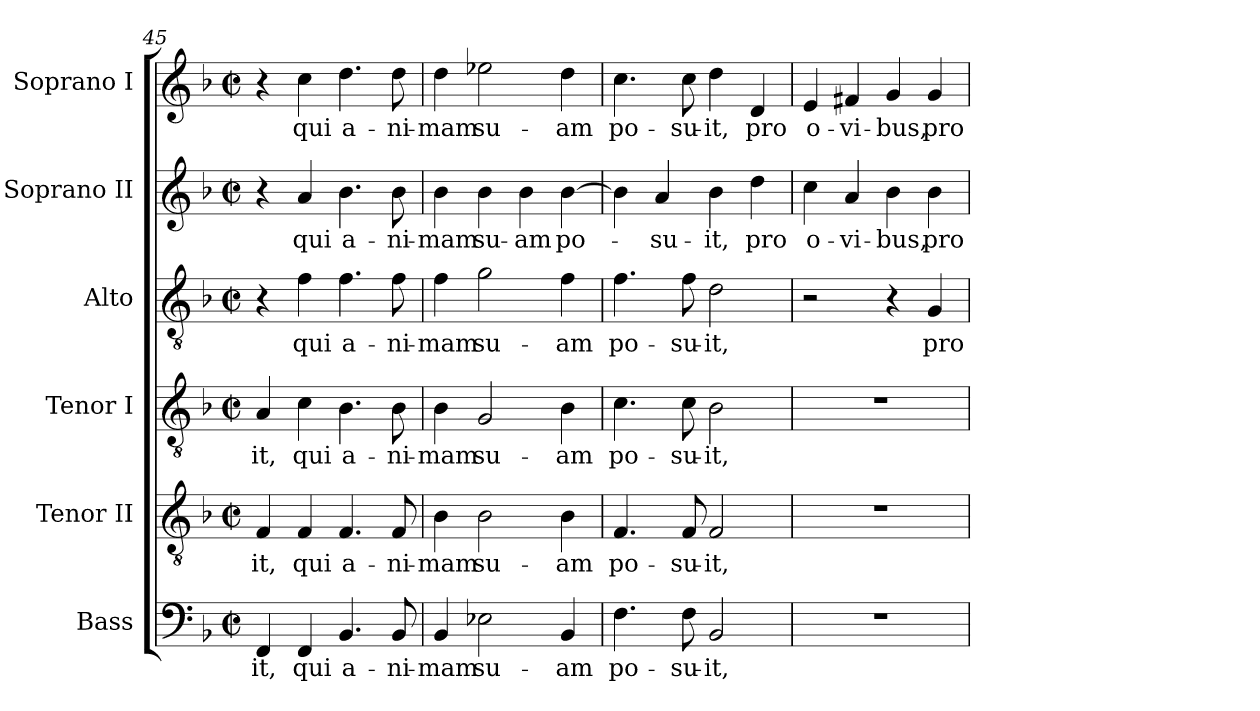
**kern	**text	**kern	**text	**kern	**text	**kern	**text	**kern	**text	**kern	**text
*part6	*part6	*part5	*part5	*part4	*part4	*part3	*part3	*part2	*part2	*part1	*part1
*staff6	*staff6	*staff5	*staff5	*staff4	*staff4	*staff3	*staff3	*staff2	*staff2	*staff1	*staff1
*I"Bass	*	*I"Tenor II	*	*I"Tenor I	*	*I"Alto	*	*I"Soprano II	*	*I"Soprano I	*
*I'B.	*	*I'T. II	*	*I'T.	*	*I'A.	*	*	*	*	*
!!LO:LB:g=z
*clefF4	*	*clefGv2	*	*clefGv2	*	*clefGv2	*	*clefG2	*	*clefG2	*
*	*	*ITrd7c12	*	*ITrd7c12	*	*	*	*	*	*	*
*k[b-]	*	*k[b-]	*	*k[b-]	*	*k[b-]	*	*k[b-]	*	*k[b-]	*
*F:	*	*F:	*	*F:	*	*F:	*	*F:	*	*F:	*
*M2/2	*	*M2/2	*	*M2/2	*	*M2/2	*	*M2/2	*	*M2/2	*
*met(c|)	*	*met(c|)	*	*met(c|)	*	*met(c|)	*	*met(c|)	*	*met(c|)	*
=45	=45	=45	=45	=45	=45	=45	=45	=45	=45	=45	=45
!	!LO:LY:b:color=#000000	!	!	!	!	!	!	!	!	!	!
!	!	!	!LO:LY:b:color=#000000	!	!	!	!	!	!	!	!
!	!	!	!	!	!LO:LY:b:color=#000000	!	!	!	!	!	!
4FFi/	-it,	4FFi/	-it,	4AAi/	-it,	4r	.	4r	.	4r	.
!	!LO:LY:b:color=#000000	!	!	!	!	!	!	!	!	!	!
!	!	!	!LO:LY:b:color=#000000	!	!	!	!	!	!	!	!
!	!	!	!	!	!LO:LY:b:color=#000000	!	!	!	!	!	!
!	!	!	!	!	!	!	!LO:LY:b:color=#000000	!	!	!	!
!	!	!	!	!	!	!	!	!	!LO:LY:b:color=#000000	!	!
!	!	!	!	!	!	!	!	!	!	!	!LO:LY:b:color=#000000
4FFi/	qui	4FFi/	qui	4Ci\	qui	4fi\	qui	4ai/	qui	4cci\	qui
!	!LO:LY:b:color=#000000	!	!	!	!	!	!	!	!	!	!
!	!	!	!LO:LY:b:color=#000000	!	!	!	!	!	!	!	!
!	!	!	!	!	!LO:LY:b:color=#000000	!	!	!	!	!	!
!	!	!	!	!	!	!	!LO:LY:b:color=#000000	!	!	!	!
!	!	!	!	!	!	!	!	!	!LO:LY:b:color=#000000	!	!
!	!	!	!	!	!	!	!	!	!	!	!LO:LY:b:color=#000000
4.BB-i/	a-	4.FFi/	a-	4.BB-i\	a-	4.fi\	a-	4.b-i\	a-	4.ddi\	a-
!	!LO:LY:b:color=#000000	!	!	!	!	!	!	!	!	!	!
!	!	!	!LO:LY:b:color=#000000	!	!	!	!	!	!	!	!
!	!	!	!	!	!LO:LY:b:color=#000000	!	!	!	!	!	!
!	!	!	!	!	!	!	!LO:LY:b:color=#000000	!	!	!	!
!	!	!	!	!	!	!	!	!	!LO:LY:b:color=#000000	!	!
!	!	!	!	!	!	!	!	!	!	!	!LO:LY:b:color=#000000
8BB-i/	-ni-	8FFi/	-ni-	8BB-i\	-ni-	8fi\	-ni-	8b-i\	-ni-	8ddi\	-ni-
=46	=46	=46	=46	=46	=46	=46	=46	=46	=46	=46	=46
!	!LO:LY:b:color=#000000	!	!	!	!	!	!	!	!	!	!
!	!	!	!LO:LY:b:color=#000000	!	!	!	!	!	!	!	!
!	!	!	!	!	!LO:LY:b:color=#000000	!	!	!	!	!	!
!	!	!	!	!	!	!	!LO:LY:b:color=#000000	!	!	!	!
!	!	!	!	!	!	!	!	!	!LO:LY:b:color=#000000	!	!
!	!	!	!	!	!	!	!	!	!	!	!LO:LY:b:color=#000000
4BB-i/	-mam	4BB-i\	-mam	4BB-i\	-mam	4fi\	-mam	4b-i\	-mam	4ddi\	-mam
!	!LO:LY:b:color=#000000	!	!	!	!	!	!	!	!	!	!
!	!	!	!LO:LY:b:color=#000000	!	!	!	!	!	!	!	!
!	!	!	!	!	!LO:LY:b:color=#000000	!	!	!	!	!	!
!	!	!	!	!	!	!	!LO:LY:b:color=#000000	!	!	!	!
!	!	!	!	!	!	!	!	!	!LO:LY:b:color=#000000	!	!
!	!	!	!	!	!	!	!	!	!	!	!LO:LY:b:color=#000000
2E-Xi\	su-	2BB-i\	su-	2GGi/	su-	2gi\	su-	4b-i\	su-	2ee-Xi\	su-
!	!	!	!	!	!	!	!	!	!LO:LY:b:color=#000000	!	!
.	.	.	.	.	.	.	.	4b-i\	-am	.	.
!	!LO:LY:b:color=#000000	!	!	!	!	!	!	!	!	!	!
!	!	!	!LO:LY:b:color=#000000	!	!	!	!	!	!	!	!
!	!	!	!	!	!LO:LY:b:color=#000000	!	!	!	!	!	!
!	!	!	!	!	!	!	!LO:LY:b:color=#000000	!	!	!	!
!	!	!	!	!	!	!	!	!	!LO:LY:b:color=#000000	!	!
!	!	!	!	!	!	!	!	!	!	!	!LO:LY:b:color=#000000
4BB-i/	-am	4BB-i\	-am	4BB-i\	-am	4fi\	-am	[>4b-i\	po-	4ddi\	-am
=47	=47	=47	=47	=47	=47	=47	=47	=47	=47	=47	=47
!	!LO:LY:b:color=#000000	!	!	!	!	!	!	!	!	!	!
!	!	!	!LO:LY:b:color=#000000	!	!	!	!	!	!	!	!
!	!	!	!	!	!LO:LY:b:color=#000000	!	!	!	!	!	!
!	!	!	!	!	!	!	!LO:LY:b:color=#000000	!	!	!	!
!	!	!	!	!	!	!	!	!	!	!	!LO:LY:b:color=#000000
4.Fi\	po-	4.FFi/	po-	4.Ci\	po-	4.fi\	po-	4b-i\]	.	4.cci\	po-
!	!	!	!	!	!	!	!	!	!LO:LY:b:color=#000000	!	!
.	.	.	.	.	.	.	.	4ai/	-su-	.	.
!	!LO:LY:b:color=#000000	!	!	!	!	!	!	!	!	!	!
!	!	!	!LO:LY:b:color=#000000	!	!	!	!	!	!	!	!
!	!	!	!	!	!LO:LY:b:color=#000000	!	!	!	!	!	!
!	!	!	!	!	!	!	!LO:LY:b:color=#000000	!	!	!	!
!	!	!	!	!	!	!	!	!	!	!	!LO:LY:b:color=#000000
8Fi\	-su-	8FFi/	-su-	8Ci\	-su-	8fi\	-su-	.	.	8cci\	-su-
!	!LO:LY:b:color=#000000	!	!	!	!	!	!	!	!	!	!
!	!	!	!LO:LY:b:color=#000000	!	!	!	!	!	!	!	!
!	!	!	!	!	!LO:LY:b:color=#000000	!	!	!	!	!	!
!	!	!	!	!	!	!	!LO:LY:b:color=#000000	!	!	!	!
!	!	!	!	!	!	!	!	!	!LO:LY:b:color=#000000	!	!
!	!	!	!	!	!	!	!	!	!	!	!LO:LY:b:color=#000000
2BB-i/	-it,	2FFi/	-it,	2BB-i\	-it,	2di\	-it,	4b-i\	-it,	4ddi\	-it,
!	!	!	!	!	!	!	!	!	!LO:LY:b:color=#000000	!	!
!	!	!	!	!	!	!	!	!	!	!	!LO:LY:b:color=#000000
.	.	.	.	.	.	.	.	4ddi\	pro	4di/	pro
=48	=48	=48	=48	=48	=48	=48	=48	=48	=48	=48	=48
!	!	!	!	!	!	!	!	!	!LO:LY:b:color=#000000	!	!
!	!	!	!	!	!	!	!	!	!	!	!LO:LY:b:color=#000000
1r	.	1r	.	1r	.	2r	.	4cci\	o-	4ei/	o-
!	!	!	!	!	!	!	!	!	!LO:LY:b:color=#000000	!	!
!	!	!	!	!	!	!	!	!	!	!	!LO:LY:b:color=#000000
.	.	.	.	.	.	.	.	4ai/	-vi-	4f#Xi/	-vi-
!	!	!	!	!	!	!	!	!	!LO:LY:b:color=#000000	!	!
!	!	!	!	!	!	!	!	!	!	!	!LO:LY:b:color=#000000
.	.	.	.	.	.	4r	.	4b-i\	-bus,	4gi/	-bus,
!	!	!	!	!	!	!	!LO:LY:b:color=#000000	!	!	!	!
!	!	!	!	!	!	!	!	!	!LO:LY:b:color=#000000	!	!
!	!	!	!	!	!	!	!	!	!	!	!LO:LY:b:color=#000000
.	.	.	.	.	.	4Gi/	pro	4b-i\	pro	4gi/	pro
=	=	=	=	=	=	=	=	=	=	=	=
*-	*-	*-	*-	*-	*-	*-	*-	*-	*-	*-	*-
